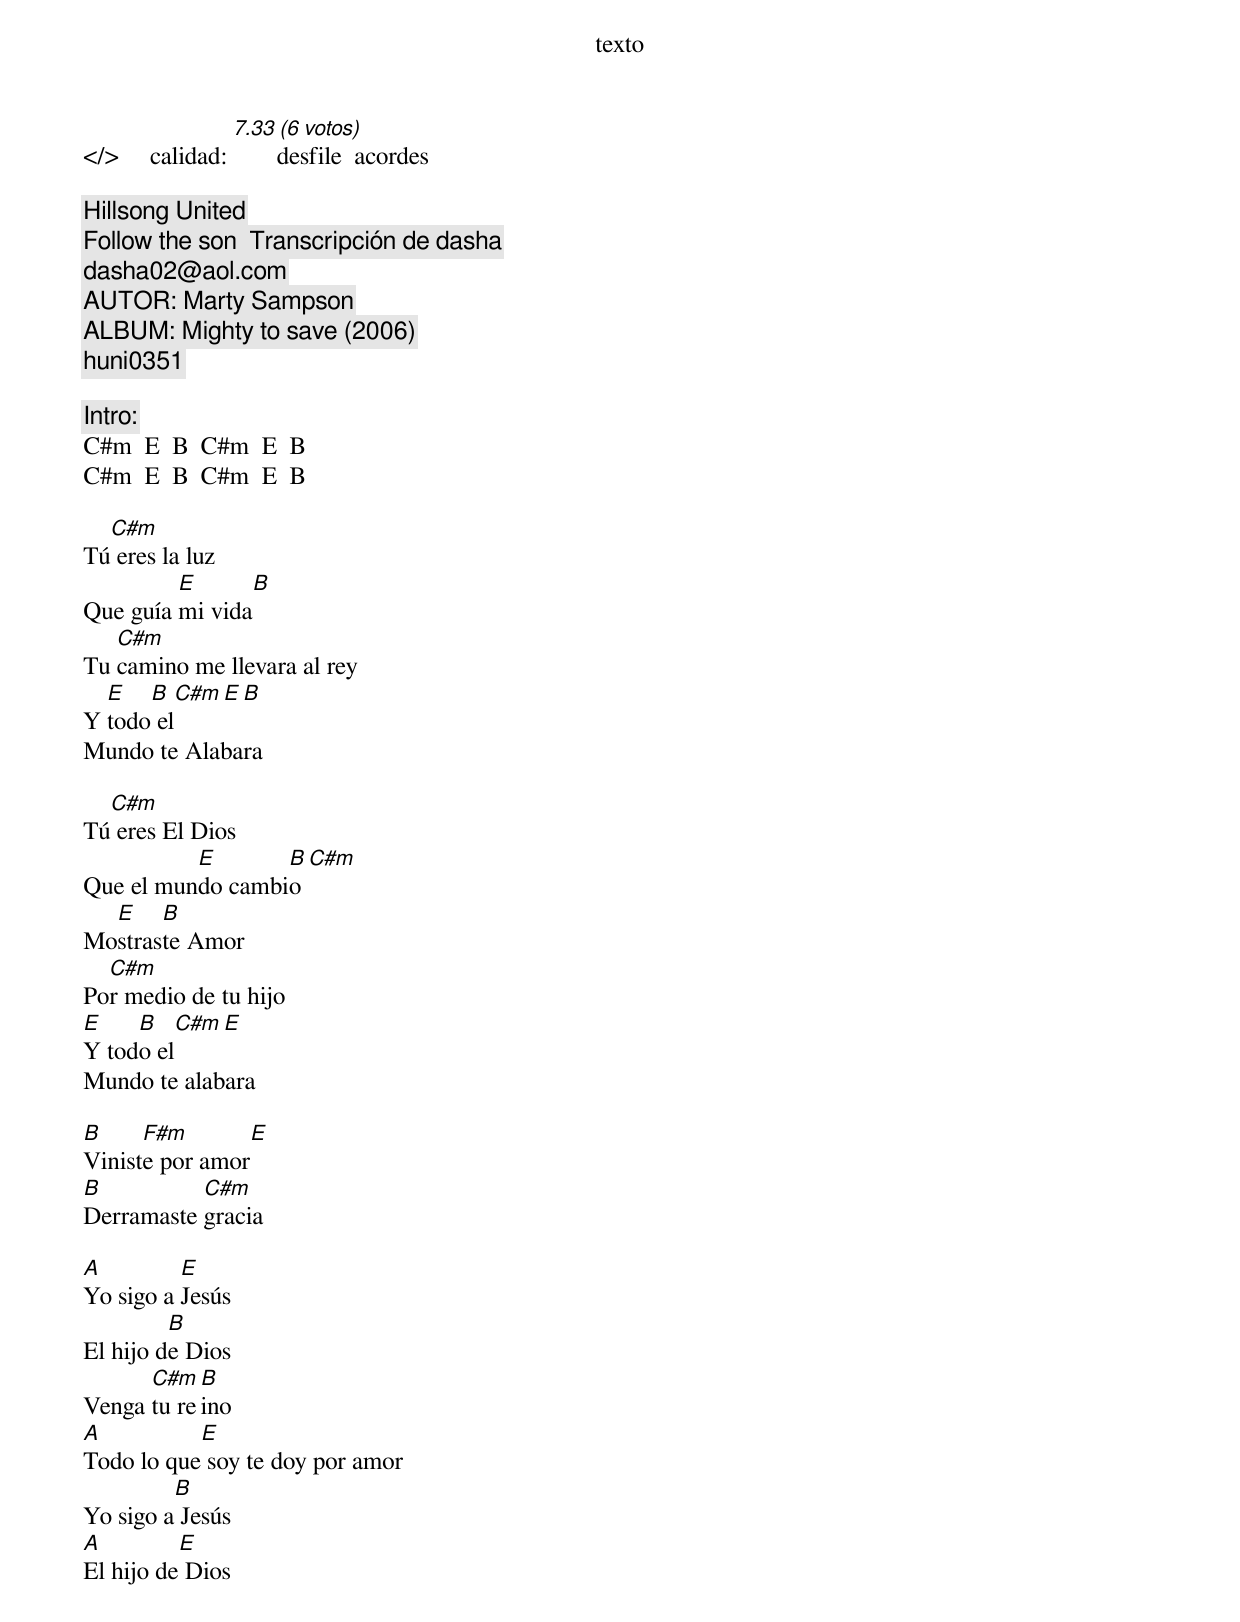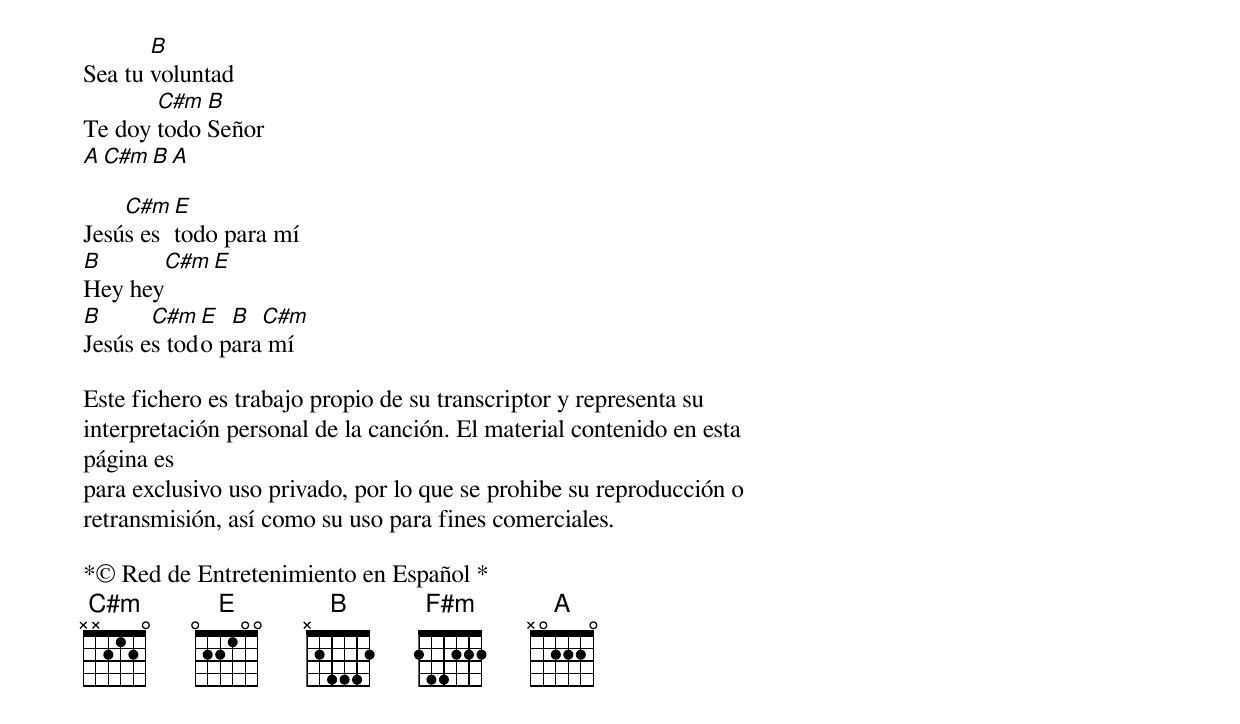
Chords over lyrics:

</> 	calidad: [7.33 (6 votos)] 	desfile <javascript:void(0)> acordes
<javascript:void(0)> texto <follow_the_son.txt>

Hillsong United
Follow the son 	Transcripción de dasha
dasha02@aol.com
AUTOR: Marty Sampson
ALBUM: Mighty to save (2006)
	huni0351

Intro:
C#m  E  B  C#m  E  B
C#m  E  B  C#m  E  B

  C#m
Tú eres la luz
         E        B
Que guía mi vida
   C#m
Tu camino me llevara al rey
  E   B      C#m  E  B
Y todo el
Mundo te Alabara

  C#m
Tú eres El Dios
          E       B       C#m
Que el mundo cambio
  E    B
Mostraste Amor
  C#m
Por medio de tu hijo
E    B      C#m  E
Y todo el
Mundo te alabara

B     F#m        E
Viniste por amor
B          C#m
Derramaste gracia

A         E
Yo sigo a Jesús
         B
El hijo de Dios
      C#m  B
Venga tu reino
A          E
Todo lo que soy te doy por amor
         B
Yo sigo a Jesús
A         E
El hijo de Dios
       B
Sea tu voluntad
       C#m  B
Te doy todo Señor
A       C#m  B  A

    C#m  E
Jesús es todo para mí
B      C#m  E
Hey hey
B      C#m  E  B  C#m
Jesús es todo para mí

Este fichero es trabajo propio de su transcriptor y representa su
interpretación personal de la canción. El material contenido en esta
página es
para exclusivo uso privado, por lo que se prohibe su reproducción o
retransmisión, así como su uso para fines comerciales.

*© Red de Entretenimiento en Español *
